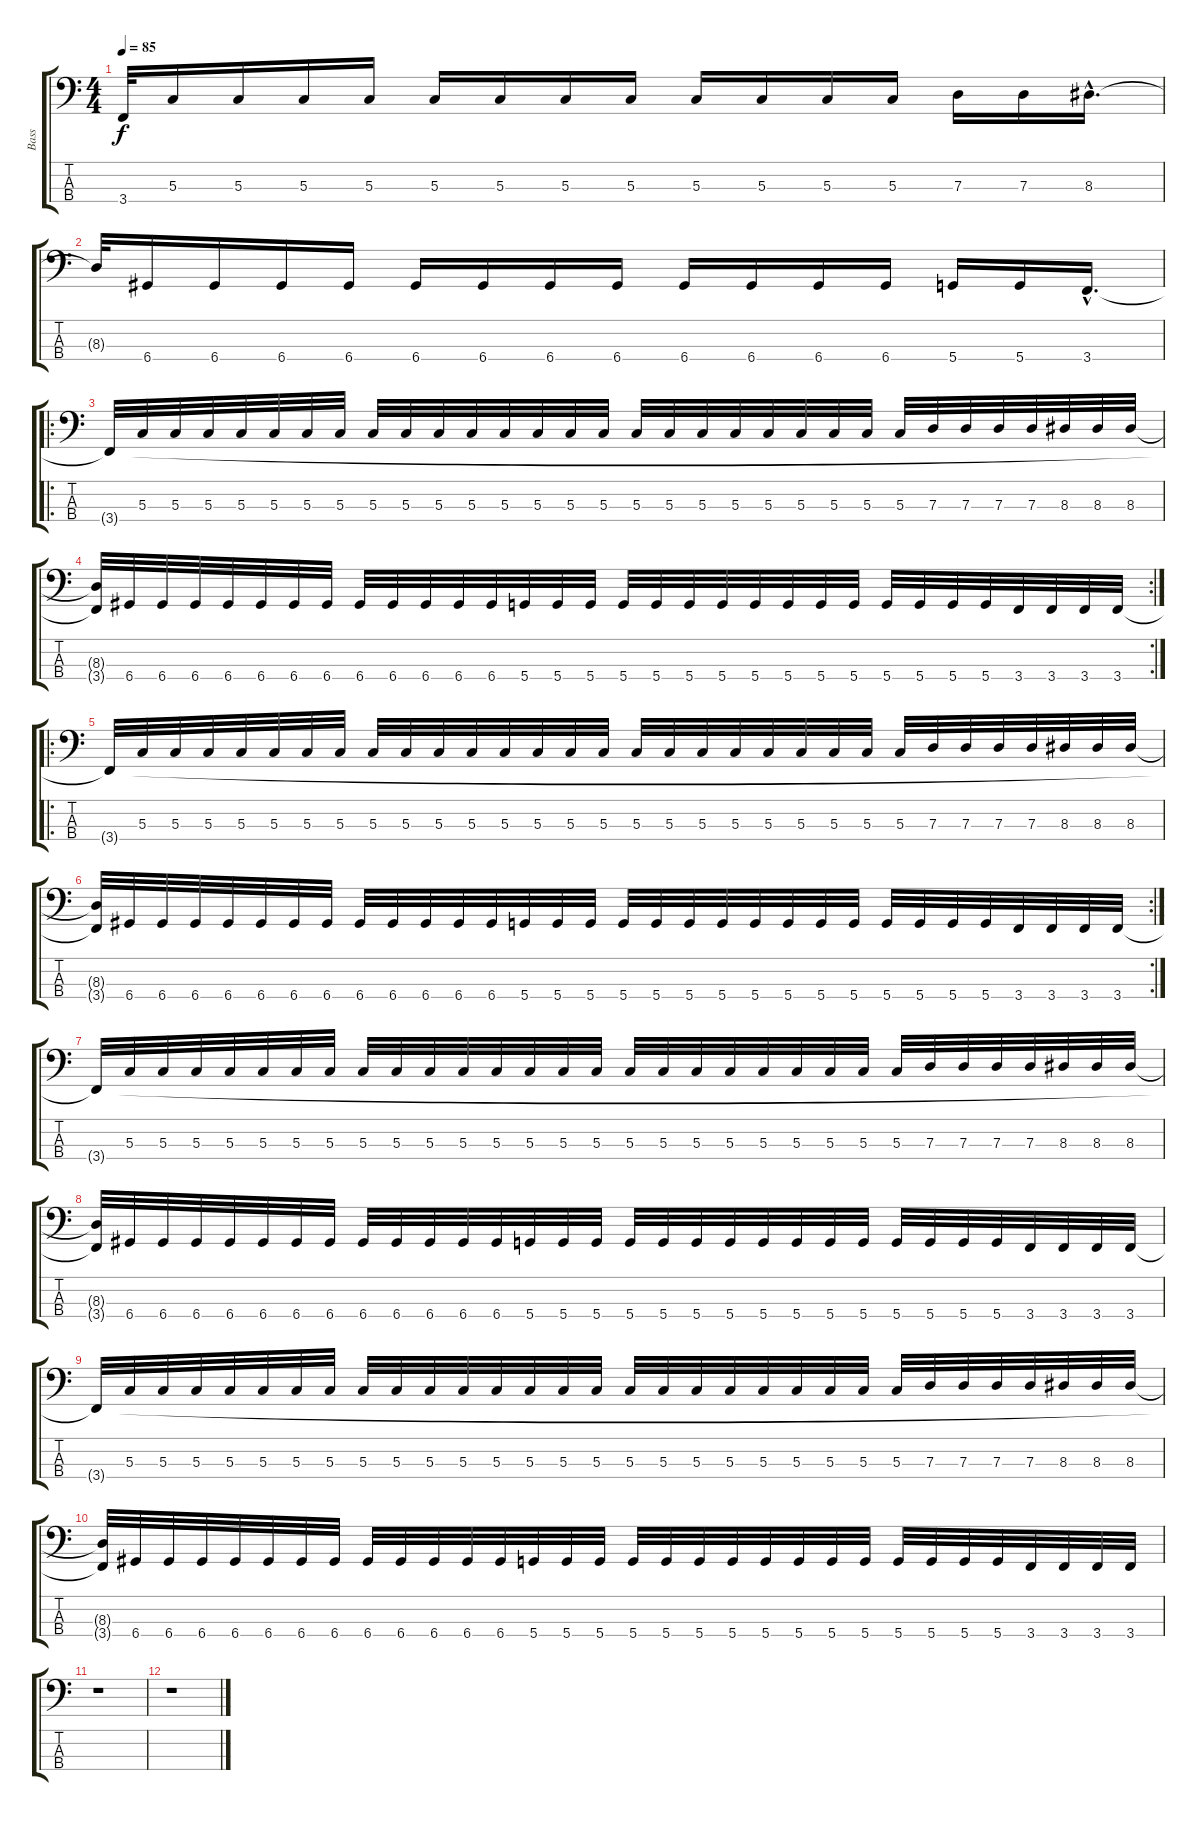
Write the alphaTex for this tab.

\track ("Bass" "Bass") {instrument electricbassfinger}
\staff {score tabs}
\tuning (F2 C2 G1 D1) {hide}
\ts (4 4)
\tempo 85
\clef f4
\ks c
3.4{t}.32{dy f} 5.3.16 5.3.16 5.3.16 5.3.16 5.3.16 5.3.16 5.3.16 5.3.16 5.3.16 5.3.16 5.3.16 5.3.16 7.3.16 7.3.16 8.3{hac}.16{d} |
8.3{t}.32 6.4.16 6.4.16 6.4.16 6.4.16 6.4.16 6.4.16 6.4.16 6.4.16 6.4.16 6.4.16 6.4.16 6.4.16 5.4.16 5.4.16 3.4{hac}.16{d} |
\ro
3.4{t}.32{volume 12} 5.3.32 5.3.32 5.3.32 5.3.32 5.3.32 5.3.32 5.3.32 5.3.32 5.3.32 5.3.32 5.3.32 5.3.32 5.3.32 5.3.32 5.3.32 5.3.32 5.3.32 5.3.32 5.3.32 5.3.32 5.3.32 5.3.32 5.3.32 5.3.32 7.3.32 7.3.32 7.3.32 7.3.32 8.3.32 8.3.32 8.3.32 |
\rc 2
(8.3{t} 3.4{t}).32 6.4.32 6.4.32 6.4.32 6.4.32 6.4.32 6.4.32 6.4.32 6.4.32 6.4.32 6.4.32 6.4.32 6.4.32 5.4.32 5.4.32 5.4.32 5.4.32 5.4.32 5.4.32 5.4.32 5.4.32 5.4.32 5.4.32 5.4.32 5.4.32 5.4.32 5.4.32 5.4.32 3.4.32 3.4.32 3.4.32 3.4.32 |
\ro
3.4{t}.32 5.3.32 5.3.32 5.3.32 5.3.32 5.3.32 5.3.32 5.3.32 5.3.32 5.3.32 5.3.32 5.3.32 5.3.32 5.3.32 5.3.32 5.3.32 5.3.32 5.3.32 5.3.32 5.3.32 5.3.32 5.3.32 5.3.32 5.3.32 5.3.32 7.3.32 7.3.32 7.3.32 7.3.32 8.3.32 8.3.32 8.3.32 |
\rc 2
(8.3{t} 3.4{t}).32 6.4.32 6.4.32 6.4.32 6.4.32 6.4.32 6.4.32 6.4.32 6.4.32 6.4.32 6.4.32 6.4.32 6.4.32 5.4.32 5.4.32 5.4.32 5.4.32 5.4.32 5.4.32 5.4.32 5.4.32 5.4.32 5.4.32 5.4.32 5.4.32 5.4.32 5.4.32 5.4.32 3.4.32 3.4.32 3.4.32 3.4.32 |
3.4{t}.32{volume 13} 5.3.32 5.3.32 5.3.32 5.3.32 5.3.32 5.3.32 5.3.32 5.3.32 5.3.32 5.3.32 5.3.32 5.3.32 5.3.32 5.3.32 5.3.32 5.3.32 5.3.32 5.3.32 5.3.32 5.3.32 5.3.32 5.3.32 5.3.32 5.3.32 7.3.32 7.3.32 7.3.32 7.3.32 8.3.32 8.3.32 8.3.32 |
(8.3{t} 3.4{t}).32 6.4.32 6.4.32 6.4.32 6.4.32 6.4.32 6.4.32 6.4.32 6.4.32 6.4.32 6.4.32 6.4.32 6.4.32 5.4.32 5.4.32 5.4.32 5.4.32 5.4.32 5.4.32 5.4.32 5.4.32 5.4.32 5.4.32 5.4.32 5.4.32 5.4.32 5.4.32 5.4.32 3.4.32 3.4.32 3.4.32 3.4.32 |
3.4{t}.32{volume 7} 5.3.32 5.3.32 5.3.32 5.3.32 5.3.32 5.3.32 5.3.32 5.3.32 5.3.32 5.3.32 5.3.32 5.3.32 5.3.32 5.3.32 5.3.32 5.3.32 5.3.32 5.3.32 5.3.32 5.3.32 5.3.32 5.3.32 5.3.32 5.3.32 7.3.32 7.3.32 7.3.32 7.3.32 8.3.32 8.3.32 8.3.32 |
(8.3{t} 3.4{t}).32 6.4.32 6.4.32 6.4.32 6.4.32 6.4.32 6.4.32 6.4.32 6.4.32 6.4.32 6.4.32 6.4.32 6.4.32 5.4.32 5.4.32 5.4.32 5.4.32 5.4.32 5.4.32 5.4.32 5.4.32 5.4.32 5.4.32 5.4.32 5.4.32 5.4.32 5.4.32 5.4.32 3.4.32 3.4.32 3.4.32 3.4.32 |
r.1 |
r.1
